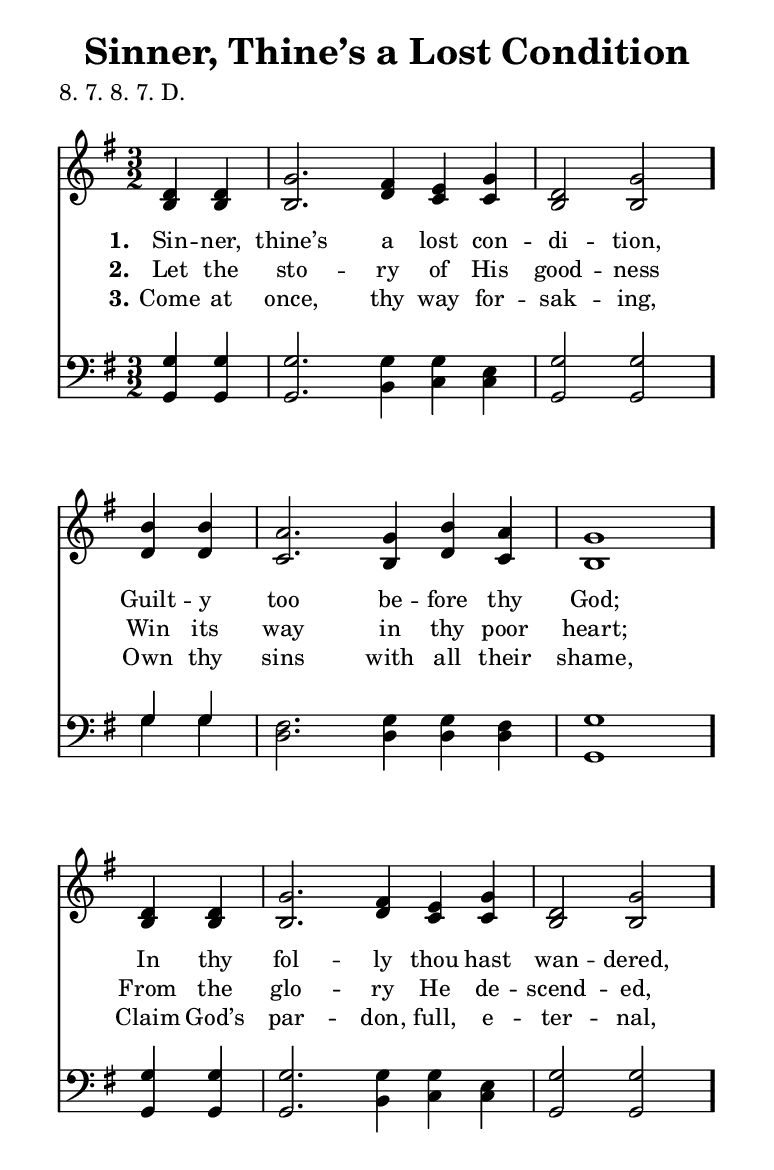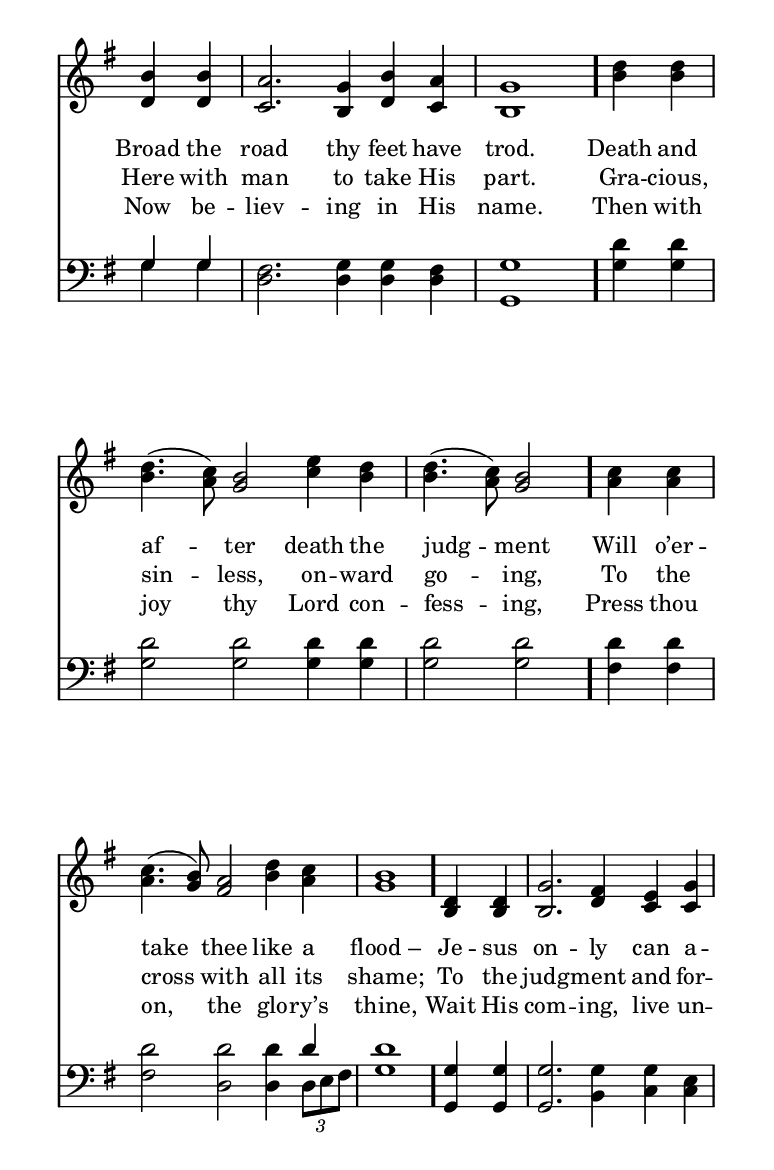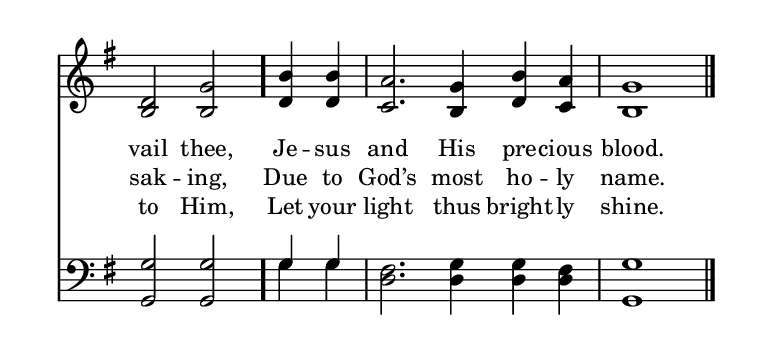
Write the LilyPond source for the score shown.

\include "common/global.ily"
\paper {
  \include "common/paper.ily"
}

\header{
  %gospel
  hymnnumber = "117"
  title = "Sinner, Thine’s a Lost Condition"
  tunename = "Brooklyn"
  meter = "8. 7. 8. 7. D."
  poet = ""
  composer = ""
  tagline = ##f
}

% for fermata in MIDI
ta = { \tempo 2=80 }
tb = { \tempo 2=40 }

patternAA = { c4 c4 | c2.      c4 c4 c4                       | c2 c2 }
patternAB = { c4 c4 | c2.      c4 c4 c4                       | c1    }

patternBA = { c4 c4 | c4.( c8) c2 c4 c4                       | c4.( c8) c2 }
patternBB = { c4 c4 | c4.( c8) c2 c4 c4                       | c1          }
patternBC = { c4 c4 | c2       c2 c4 c4                       | c2       c2 }
patternBD = { c4 c4 | c2       c2 c4 c4                       | c1          }
patternBE = { c4 c4 | c2       c2 c4 \tuplet 3/2 { c8[ c8 c8] } | c1        } % original has quarters in triplet instead of eighths

global = {
  \include "common/overrides.ily"
  \override Staff.TimeSignature.style = #'numbered
  \time 3/2
  \override Score.MetronomeMark.transparent = ##t % hide all fermata changes too
  \ta
  \key g \major
  \partial 2
  \autoBeamOff
}

notesSoprano = {
\global
\relative c' {

  \changePitch \patternAA { d d | g fis e g | d g }
  \changePitch \patternAB { b b | a g b a | g } \eogbreak
  \changePitch \patternAA { d d | g fis e g | d g }
  \changePitch \patternAB { b b | a g b a | g } \eogbreak

  \changePitch \patternBA { d' d | d c b e d | d c b }
  \changePitch \patternBB { c c | c b a d c | b } \eogbreak
  \changePitch \patternAA { d, d | g fis e g | d g }
  \changePitch \patternAB { b b | a g b a | g } \eogbreak

  \bar "|."

}
}

notesAlto = {
\global
\relative e' {

  \changePitch \patternAA { b b | b d c c | b b }
  \changePitch \patternAB { d d | c b d c | b }
  \changePitch \patternAA { b b | b d c c | b b }
  \changePitch \patternAB { d d | c b d c | b }

  \changePitch \patternBA { b' b | b a g c b | b a g }
  \changePitch \patternBB { a a | a g fis b a | g }
  \changePitch \patternAA { b, b | b d c c | b b }
  \changePitch \patternAB { d d | c b d c | b }

}
}

notesTenor = {
\global
\relative a {

  \changePitch \patternAA { g g | g g g e | g g }
  \changePitch \patternAB { g g | fis g g fis | g }
  \changePitch \patternAA { g g | g g g e | g g }
  \changePitch \patternAB { g g | fis g g fis | g }

  \changePitch \patternBC { d' d | d d d d | d d }
  \changePitch \patternBD { d d | d d d d | d }
  \changePitch \patternAA { g, g | g g g e | g g }
  \changePitch \patternAB { g g | fis g g fis | g }

}
}

notesBass = {
\global
\relative f, {

  \changePitch \patternAA { g g | g b c c | g g }
  \changePitch \patternAB { g' g | d d d d | g, }
  \changePitch \patternAA { g g | g b c c | g g }
  \changePitch \patternAB { g' g | d d d d | g, }

  \changePitch \patternBC { g' g | g g g g | g g }
  \changePitch \patternBE { fis fis | fis d d d e fis | g }
  \changePitch \patternAA { g, g | g b c c | g g }
  \changePitch \patternAB { g' g | d d d d | g, }

}
}

wordsA = \lyricmode {
\set stanza = "1."

Sin -- ner, thine’s a lost con -- di -- tion, \bar "."
Guilt -- y too be -- fore thy God; \bar "."
In thy fol -- ly thou hast wan -- dered, \bar "." % original has "has" for "hast"
Broad the road thy feet have trod. \bar "."
Death and af -- ter death the judg -- ment \bar "."
Will o’er -- take thee like a flood_– \bar "."
Je -- sus on -- ly can a -- vail thee, \bar "."
Je -- sus and His pre -- cious blood. \bar "."

}

wordsB = \lyricmode {
\set stanza = "2."

Let the sto -- ry of His good -- ness
Win its way in thy poor heart;
From the glo -- ry He de -- scend -- ed,
Here with man to take His part.
Gra -- cious, sin -- less, on -- ward go -- ing,
To the cross with all its shame;
To the judg -- ment and for -- sak -- ing,
Due to God’s most ho -- ly name.

}

wordsC = \lyricmode {
\set stanza = "3."

Come at once, thy way for -- sak -- ing,
Own thy sins with all their shame,
Claim God’s par -- don, full, e -- ter -- nal,
Now be -- liev -- ing in His name.
Then with joy thy Lord con -- fess -- ing,
Press thou on, the glo -- ry’s thine,
Wait His com -- ing, live un -- to Him,
Let your light thus bright -- ly shine. % original has "your" but why does the number change (from "thy") ?

}

\score {
  \context ChoirStaff <<
    \context Staff = upper <<
      \set Staff.autoBeaming = ##f
      \set ChoirStaff.systemStartDelimiter = #'SystemStartBar
      \set ChoirStaff.printPartCombineTexts = ##f
      \partcombine #'(2 . 11) \notesSoprano \notesAlto
      \context NullVoice = sopranos { \voiceOne << \notesSoprano >> }
      \context Lyrics = one   \lyricsto sopranos \wordsA
      \context Lyrics = two   \lyricsto sopranos \wordsB
      \context Lyrics = three \lyricsto sopranos \wordsC
    >>
    \context Staff = men <<
      \set Staff.autoBeaming = ##f
      \clef bass
      \set ChoirStaff.printPartCombineTexts = ##f
      \partcombine #'(2 . 11) \notesTenor \notesBass
    >>
  >>
  \layout {
    \include "common/layout.ily"
  }
  \midi{
    \include "common/midi.ily"
  }
}

\version "2.19.49"  % necessary for upgrading to future LilyPond versions.

% vi:set et ts=2 sw=2 ai nocindent syntax=lilypond:
